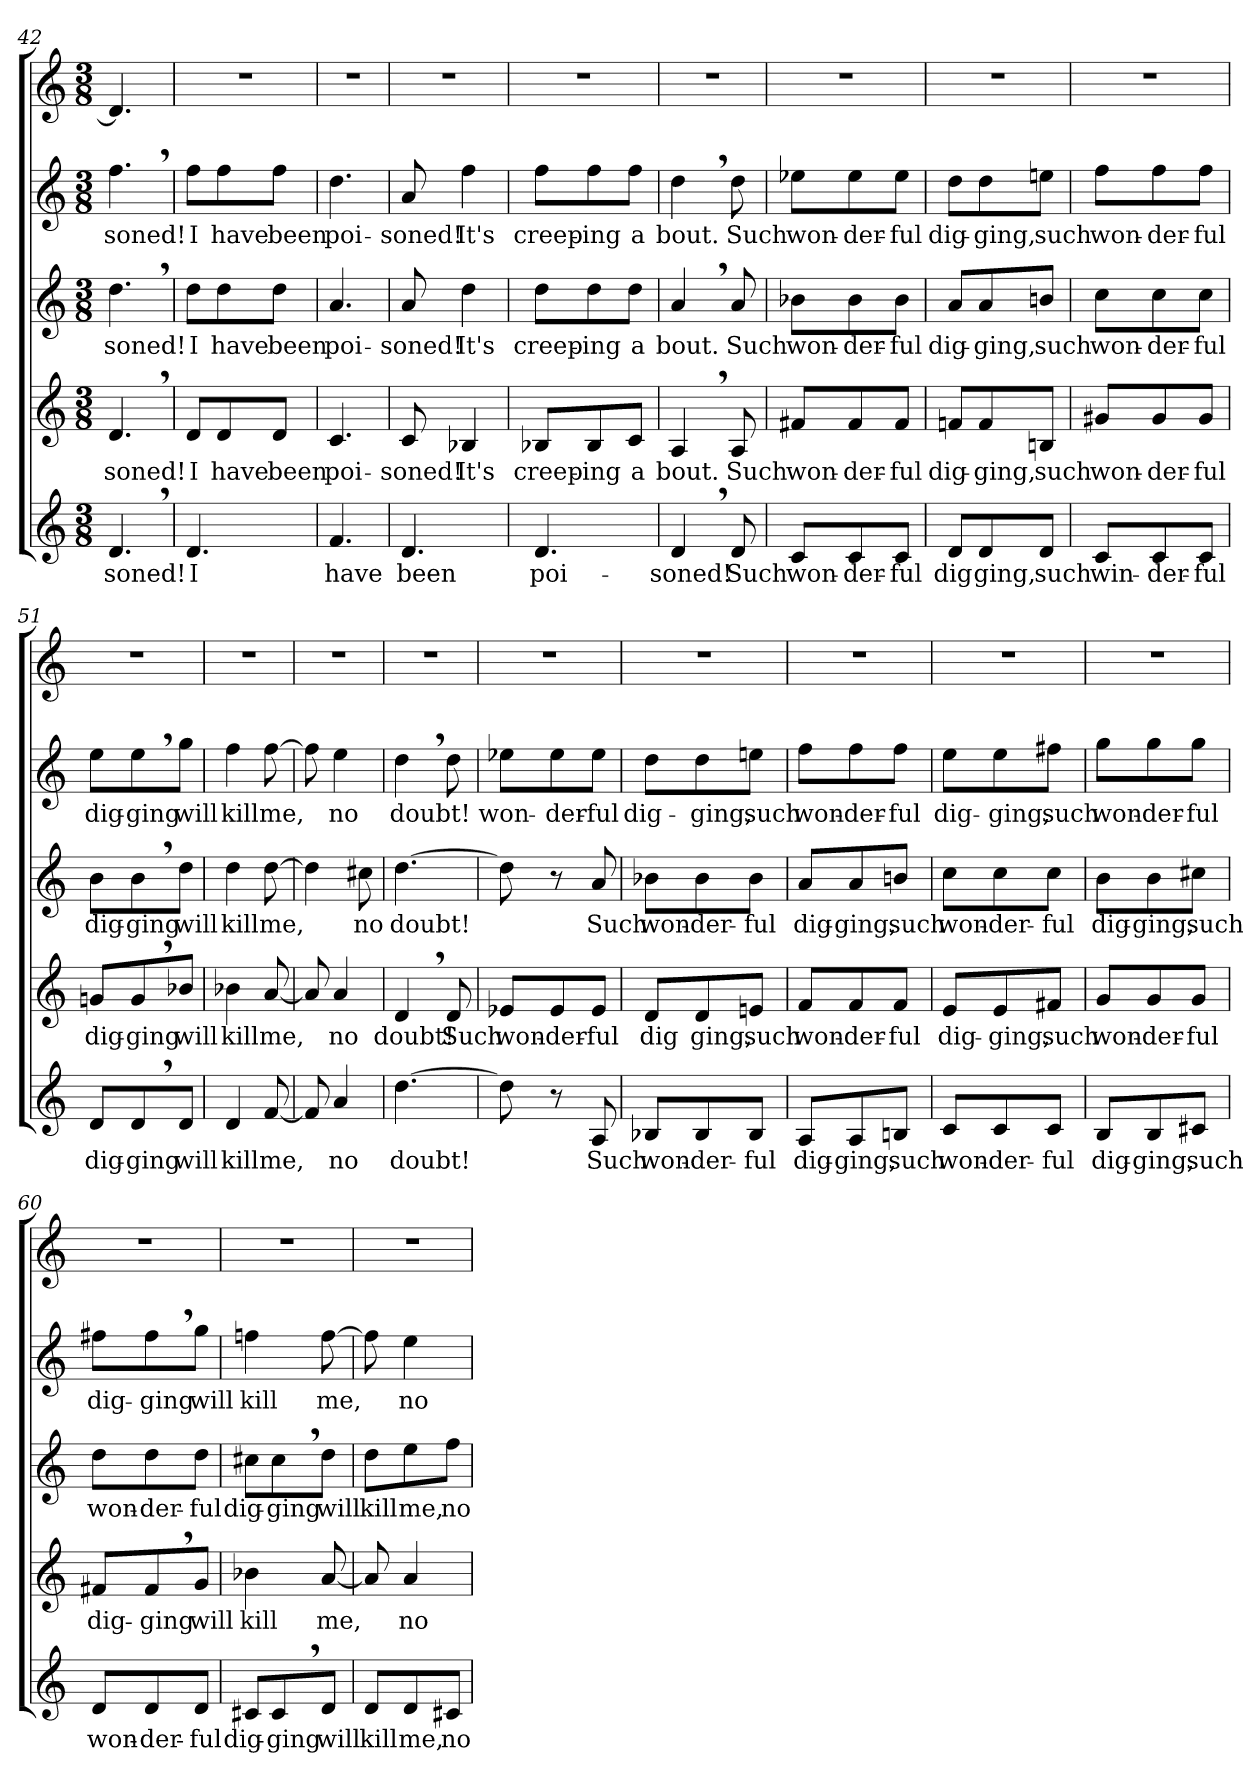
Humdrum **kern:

**kern	**text	**kern	**text	**kern	**text	**kern	**text	**kern	**text
*part5	*part5	*part4	*part4	*part3	*part3	*part2	*part2	*part1	*part1
*staff5	*staff5	*staff4	*staff4	*staff3	*staff3	*staff2	*staff2	*staff1	*staff1
*clefG2	*	*clefG2	*	*clefG2	*	*clefG2	*	*clefG2	*
*k[]	*	*k[]	*	*k[]	*	*k[]	*	*k[]	*
*C:	*	*C:	*	*C:	*	*C:	*	*C:	*
*M3/8	*	*M3/8	*	*M3/8	*	*M3/8	*	*M3/8	*
=42	=42	=42	=42	=42	=42	=42	=42	=42	=42
!	!LO:LY:b	!	!LO:LY:b	!	!LO:LY:b	!	!LO:LY:b	!	!
4.d,>/	-soned!	4.d,>/	-soned!	4.dd,>\	-soned!	4.ff,>\	-soned!	4.d/]	.
=43	=43	=43	=43	=43	=43	=43	=43	=43	=43
!	!LO:LY:b	!	!LO:LY:b	!	!LO:LY:b	!	!LO:LY:b	!	!
4.d/	I	8d/L	I	8dd\L	I	8ff\L	I	4.r	.
!	!	!	!LO:LY:b	!	!LO:LY:b	!	!LO:LY:b	!	!
.	.	8d/	have	8dd\	have	8ff\	have	.	.
!	!	!	!LO:LY:b	!	!LO:LY:b	!	!LO:LY:b	!	!
.	.	8d/J	been	8dd\J	been	8ff\J	been	.	.
=44	=44	=44	=44	=44	=44	=44	=44	=44	=44
!	!LO:LY:b	!	!LO:LY:b	!	!LO:LY:b	!	!LO:LY:b	!	!
4.f/	have	4.c/	poi-	4.a/	poi-	4.dd\	poi-	4.r	.
!!LO:PB:g=z
=45	=45	=45	=45	=45	=45	=45	=45	=45	=45
!	!LO:LY:b	!	!LO:LY:b	!	!LO:LY:b	!	!LO:LY:b	!	!
4.d/	been	8c/	-soned!	8a/	-soned!	8a/	-soned!	4.r	.
!	!	!	!LO:LY:b	!	!LO:LY:b	!	!LO:LY:b	!	!
.	.	4B-X/	It's	4dd\	It's	4ff\	It's	.	.
=46	=46	=46	=46	=46	=46	=46	=46	=46	=46
!	!LO:LY:b	!	!LO:LY:b	!	!LO:LY:b	!	!LO:LY:b	!	!
4.d/	poi-	8B-X/L	creep-	8dd\L	creep-	8ff\L	creep-	4.r	.
!	!	!	!LO:LY:b	!	!LO:LY:b	!	!LO:LY:b	!	!
.	.	8B-/	-ing	8dd\	-ing	8ff\	-ing	.	.
!	!	!	!LO:LY:b	!	!LO:LY:b	!	!LO:LY:b	!	!
.	.	8c/J	a	8dd\J	a	8ff\J	a	.	.
=47	=47	=47	=47	=47	=47	=47	=47	=47	=47
!	!LO:LY:b	!	!LO:LY:b	!	!LO:LY:b	!	!LO:LY:b	!	!
4d,>/	-soned!	4A,>/	bout.	4a,>/	bout.	4dd,>\	bout.	4.r	.
!	!LO:LY:b	!	!LO:LY:b	!	!LO:LY:b	!	!LO:LY:b	!	!
8d/	Such	8A/	Such	8a/	Such	8dd\	Such	.	.
=48	=48	=48	=48	=48	=48	=48	=48	=48	=48
!	!LO:LY:b	!	!LO:LY:b	!	!LO:LY:b	!	!LO:LY:b	!	!
8c/L	won-	8f#X/L	won-	8b-X\L	won-	8ee-X\L	won-	4.r	.
!	!LO:LY:b	!	!LO:LY:b	!	!LO:LY:b	!	!LO:LY:b	!	!
8c/	-der-	8f#/	-der-	8b-\	-der-	8ee-\	-der-	.	.
!	!LO:LY:b	!	!LO:LY:b	!	!LO:LY:b	!	!LO:LY:b	!	!
8c/J	-ful	8f#/J	-ful	8b-\J	-ful	8ee-\J	-ful	.	.
=49	=49	=49	=49	=49	=49	=49	=49	=49	=49
!	!LO:LY:b	!	!LO:LY:b	!	!LO:LY:b	!	!LO:LY:b	!	!
8d/L	dig	8fn/L	dig-	8a/L	dig-	8dd\L	dig-	4.r	.
!	!LO:LY:b	!	!LO:LY:b	!	!LO:LY:b	!	!LO:LY:b	!	!
8d/	ging,	8f/	-ging,	8a/	-ging,	8dd\	-ging,	.	.
!	!LO:LY:b	!	!LO:LY:b	!	!LO:LY:b	!	!LO:LY:b	!	!
8d/J	such	8Bn/J	such	8bn/J	such	8een\J	such	.	.
=50	=50	=50	=50	=50	=50	=50	=50	=50	=50
!	!LO:LY:b	!	!LO:LY:b	!	!LO:LY:b	!	!LO:LY:b	!	!
8c/L	win-	8g#X/L	won-	8cc\L	won-	8ff\L	won-	4.r	.
!	!LO:LY:b	!	!LO:LY:b	!	!LO:LY:b	!	!LO:LY:b	!	!
8c/	-der-	8g#/	-der-	8cc\	-der-	8ff\	-der-	.	.
!	!LO:LY:b	!	!LO:LY:b	!	!LO:LY:b	!	!LO:LY:b	!	!
8c/J	-ful	8g#/J	-ful	8cc\J	-ful	8ff\J	-ful	.	.
=51	=51	=51	=51	=51	=51	=51	=51	=51	=51
!	!LO:LY:b	!	!LO:LY:b	!	!LO:LY:b	!	!LO:LY:b	!	!
8d/L	dig-	8gn/L	dig-	8b\L	dig-	8ee\L	dig-	4.r	.
!	!LO:LY:b	!	!LO:LY:b	!	!LO:LY:b	!	!LO:LY:b	!	!
8d,>/	-ging	8g,>/	-ging	8b,>\	-ging	8ee,>\	-ging	.	.
!	!LO:LY:b	!	!LO:LY:b	!	!LO:LY:b	!	!LO:LY:b	!	!
8d/J	will	8b-X/J	will	8dd\J	will	8gg\J	will	.	.
!!LO:LB:g=z
=52	=52	=52	=52	=52	=52	=52	=52	=52	=52
!	!LO:LY:b	!	!LO:LY:b	!	!LO:LY:b	!	!LO:LY:b	!	!
4d/	kill	4b-X\	kill	4dd\	kill	4ff\	kill	4.r	.
!	!LO:LY:b	!	!LO:LY:b	!	!LO:LY:b	!	!LO:LY:b	!	!
[8f/	me,	[8a/	me,	[8dd\	me,	[8ff\	me,	.	.
=53	=53	=53	=53	=53	=53	=53	=53	=53	=53
8f/]	.	8a/]	.	4dd\]	.	8ff\]	.	4.r	.
!	!LO:LY:b	!	!LO:LY:b	!	!	!	!LO:LY:b	!	!
4a/	no	4a/	no	.	.	4ee\	no	.	.
!	!	!	!	!	!LO:LY:b	!	!	!	!
.	.	.	.	8cc#X\	no	.	.	.	.
=54	=54	=54	=54	=54	=54	=54	=54	=54	=54
!	!LO:LY:b	!	!LO:LY:b	!	!LO:LY:b	!	!LO:LY:b	!	!
[4.dd\	doubt!	4d,>/	doubt!	[4.dd\	doubt!	4dd,>\	doubt!	4.r	.
!	!	!	!LO:LY:b	!	!	!	!	!	!
.	.	8d/	Such	.	.	8dd\	.	.	.
=55	=55	=55	=55	=55	=55	=55	=55	=55	=55
!	!	!	!LO:LY:b	!	!	!	!LO:LY:b	!	!
8dd\]	.	8e-X/L	won-	8dd\]	.	8ee-X\L	won-	4.r	.
!	!	!	!LO:LY:b	!	!	!	!LO:LY:b	!	!
8r	.	8e-/	-der-	8r	.	8ee-\	-der-	.	.
!	!LO:LY:b	!	!LO:LY:b	!	!LO:LY:b	!	!LO:LY:b	!	!
8A/	Such	8e-/J	-ful	8a/	Such	8ee-\J	-ful	.	.
=56	=56	=56	=56	=56	=56	=56	=56	=56	=56
!	!LO:LY:b	!	!LO:LY:b	!	!LO:LY:b	!	!LO:LY:b	!	!
8B-X/L	won-	8d/L	dig	8b-X\L	won-	8dd\L	dig-	4.r	.
!	!LO:LY:b	!	!LO:LY:b	!	!LO:LY:b	!	!LO:LY:b	!	!
8B-/	-der-	8d/	ging,	8b-\	-der-	8dd\	-ging,	.	.
!	!LO:LY:b	!	!LO:LY:b	!	!LO:LY:b	!	!LO:LY:b	!	!
8B-/J	-ful	8en/J	such	8b-\J	-ful	8een\J	such	.	.
=57	=57	=57	=57	=57	=57	=57	=57	=57	=57
!	!LO:LY:b	!	!LO:LY:b	!	!LO:LY:b	!	!LO:LY:b	!	!
8A/L	dig-	8f/L	won-	8a/L	dig-	8ff\L	won-	4.r	.
!	!LO:LY:b	!	!LO:LY:b	!	!LO:LY:b	!	!LO:LY:b	!	!
8A/	-ging,	8f/	-der-	8a/	-ging,	8ff\	-der-	.	.
!	!LO:LY:b	!	!LO:LY:b	!	!LO:LY:b	!	!LO:LY:b	!	!
8Bn/J	such	8f/J	-ful	8bn/J	such	8ff\J	-ful	.	.
=58	=58	=58	=58	=58	=58	=58	=58	=58	=58
!	!LO:LY:b	!	!LO:LY:b	!	!LO:LY:b	!	!LO:LY:b	!	!
8c/L	won-	8e/L	dig-	8cc\L	won-	8ee\L	dig-	4.r	.
!	!LO:LY:b	!	!LO:LY:b	!	!LO:LY:b	!	!LO:LY:b	!	!
8c/	-der-	8e/	-ging,	8cc\	-der-	8ee\	-ging,	.	.
!	!LO:LY:b	!	!LO:LY:b	!	!LO:LY:b	!	!LO:LY:b	!	!
8c/J	-ful	8f#X/J	such	8cc\J	-ful	8ff#X\J	such	.	.
!!LO:PB:g=z
=59	=59	=59	=59	=59	=59	=59	=59	=59	=59
!	!LO:LY:b	!	!LO:LY:b	!	!LO:LY:b	!	!LO:LY:b	!	!
8B/L	dig-	8g/L	won-	8b\L	dig-	8gg\L	won-	4.r	.
!	!LO:LY:b	!	!LO:LY:b	!	!LO:LY:b	!	!LO:LY:b	!	!
8B/	-ging,	8g/	-der-	8b\	-ging,	8gg\	-der-	.	.
!	!LO:LY:b	!	!LO:LY:b	!	!LO:LY:b	!	!LO:LY:b	!	!
8c#X/J	such	8g/J	-ful	8cc#X\J	such	8gg\J	-ful	.	.
=60	=60	=60	=60	=60	=60	=60	=60	=60	=60
!	!LO:LY:b	!	!LO:LY:b	!	!LO:LY:b	!	!LO:LY:b	!	!
8d/L	won-	8f#X/L	dig-	8dd\L	won-	8ff#X\L	dig-	4.r	.
!	!LO:LY:b	!	!LO:LY:b	!	!LO:LY:b	!	!LO:LY:b	!	!
8d/	-der-	8f#,>/	-ging	8dd\	-der-	8ff#,>\	-ging	.	.
!	!LO:LY:b	!	!LO:LY:b	!	!LO:LY:b	!	!LO:LY:b	!	!
8d/J	-ful	8g/J	will	8dd\J	-ful	8gg\J	will	.	.
=61	=61	=61	=61	=61	=61	=61	=61	=61	=61
!	!LO:LY:b	!	!LO:LY:b	!	!LO:LY:b	!	!LO:LY:b	!	!
8c#X/L	dig-	4b-X\	kill	8cc#X\L	dig-	4ffn\	kill	4.r	.
!	!LO:LY:b	!	!	!	!LO:LY:b	!	!	!	!
8c#,>/	-ging	.	.	8cc#,>\	-ging	.	.	.	.
!	!LO:LY:b	!	!LO:LY:b	!	!LO:LY:b	!	!LO:LY:b	!	!
8d/J	will	[8a/	me,	8dd\J	will	[8ff\	me,	.	.
=62	=62	=62	=62	=62	=62	=62	=62	=62	=62
!	!LO:LY:b	!	!	!	!LO:LY:b	!	!	!	!
8d/L	kill	8a/]	.	8dd\L	kill	8ff\]	.	4.r	.
!	!LO:LY:b	!	!LO:LY:b	!	!LO:LY:b	!	!LO:LY:b	!	!
8d/	me,	4a/	no	8ee\	me,	4ee\	no	.	.
!	!LO:LY:b	!	!	!	!LO:LY:b	!	!	!	!
8c#X/J	no	.	.	8ff\J	no	.	.	.	.
=	=	=	=	=	=	=	=	=	=
*-	*-	*-	*-	*-	*-	*-	*-	*-	*-
